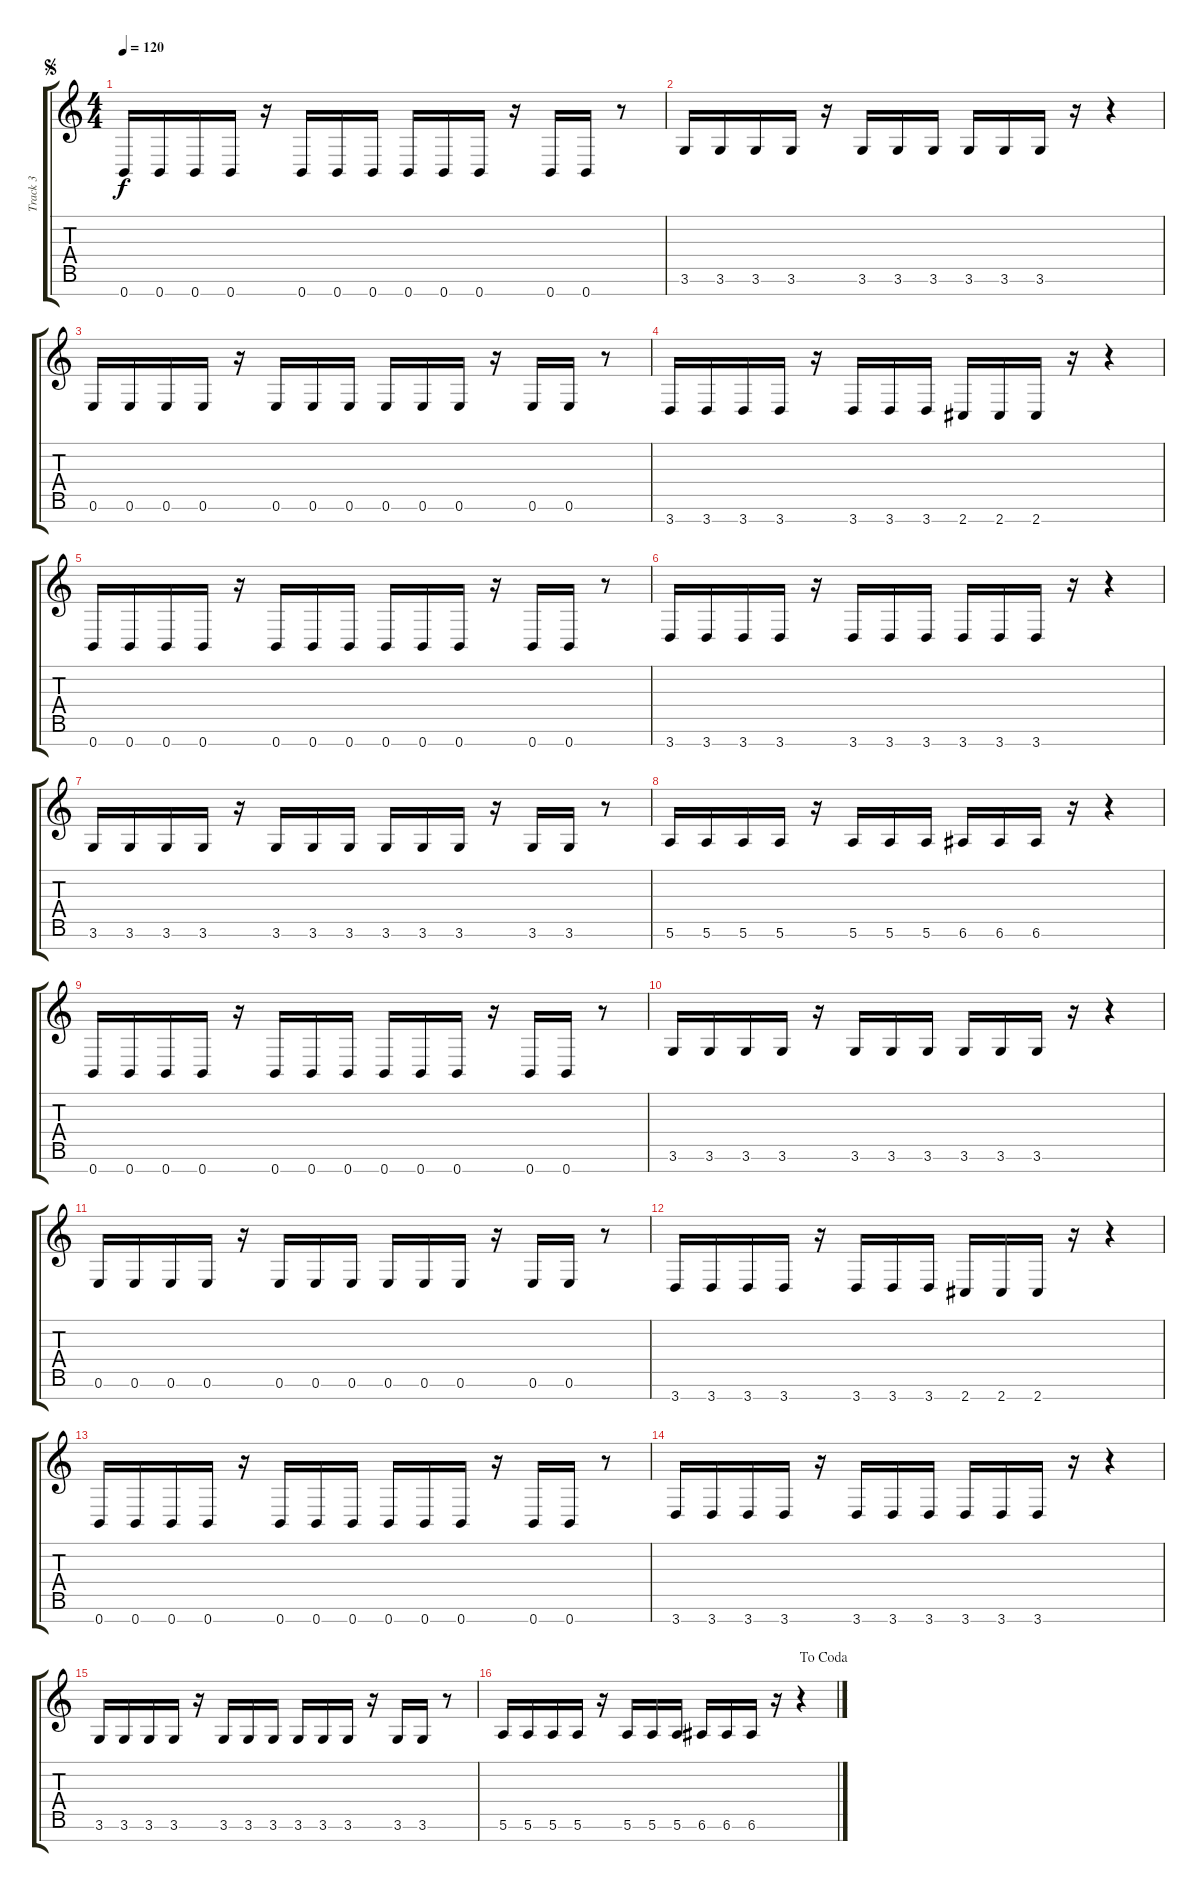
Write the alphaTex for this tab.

\track ("Track 3" "Track 3") {instrument distortionguitar}
\staff {score tabs}
\tuning (E4 B3 G3 D3 A2 E2 B1) {hide}
\ts (4 4)
\jump segno
\tempo 120
\clef g2
\ks c
0.7.16{dy f} 0.7.16 0.7.16 0.7.16 r.16 0.7.16 0.7.16 0.7.16 0.7.16 0.7.16 0.7.16 r.16 0.7.16 0.7.16 r.8 |
3.6.16 3.6.16 3.6.16 3.6.16 r.16 3.6.16 3.6.16 3.6.16 3.6.16 3.6.16 3.6.16 r.16 r.4 |
0.6.16 0.6.16 0.6.16 0.6.16 r.16 0.6.16 0.6.16 0.6.16 0.6.16 0.6.16 0.6.16 r.16 0.6.16 0.6.16 r.8 |
3.7.16 3.7.16 3.7.16 3.7.16 r.16 3.7.16 3.7.16 3.7.16 2.7.16 2.7.16 2.7.16 r.16 r.4 |
0.7.16 0.7.16 0.7.16 0.7.16 r.16 0.7.16 0.7.16 0.7.16 0.7.16 0.7.16 0.7.16 r.16 0.7.16 0.7.16 r.8 |
3.7.16 3.7.16 3.7.16 3.7.16 r.16 3.7.16 3.7.16 3.7.16 3.7.16 3.7.16 3.7.16 r.16 r.4 |
3.6.16 3.6.16 3.6.16 3.6.16 r.16 3.6.16 3.6.16 3.6.16 3.6.16 3.6.16 3.6.16 r.16 3.6.16 3.6.16 r.8 |
5.6.16 5.6.16 5.6.16 5.6.16 r.16 5.6.16 5.6.16 5.6.16 6.6.16 6.6.16 6.6.16 r.16 r.4 |
0.7.16 0.7.16 0.7.16 0.7.16 r.16 0.7.16 0.7.16 0.7.16 0.7.16 0.7.16 0.7.16 r.16 0.7.16 0.7.16 r.8 |
3.6.16 3.6.16 3.6.16 3.6.16 r.16 3.6.16 3.6.16 3.6.16 3.6.16 3.6.16 3.6.16 r.16 r.4 |
0.6.16 0.6.16 0.6.16 0.6.16 r.16 0.6.16 0.6.16 0.6.16 0.6.16 0.6.16 0.6.16 r.16 0.6.16 0.6.16 r.8 |
3.7.16 3.7.16 3.7.16 3.7.16 r.16 3.7.16 3.7.16 3.7.16 2.7.16 2.7.16 2.7.16 r.16 r.4 |
0.7.16 0.7.16 0.7.16 0.7.16 r.16 0.7.16 0.7.16 0.7.16 0.7.16 0.7.16 0.7.16 r.16 0.7.16 0.7.16 r.8 |
3.7.16 3.7.16 3.7.16 3.7.16 r.16 3.7.16 3.7.16 3.7.16 3.7.16 3.7.16 3.7.16 r.16 r.4 |
3.6.16 3.6.16 3.6.16 3.6.16 r.16 3.6.16 3.6.16 3.6.16 3.6.16 3.6.16 3.6.16 r.16 3.6.16 3.6.16 r.8 |
\jump dacoda
5.6.16 5.6.16 5.6.16 5.6.16 r.16 5.6.16 5.6.16 5.6.16 6.6.16 6.6.16 6.6.16 r.16 r.4
